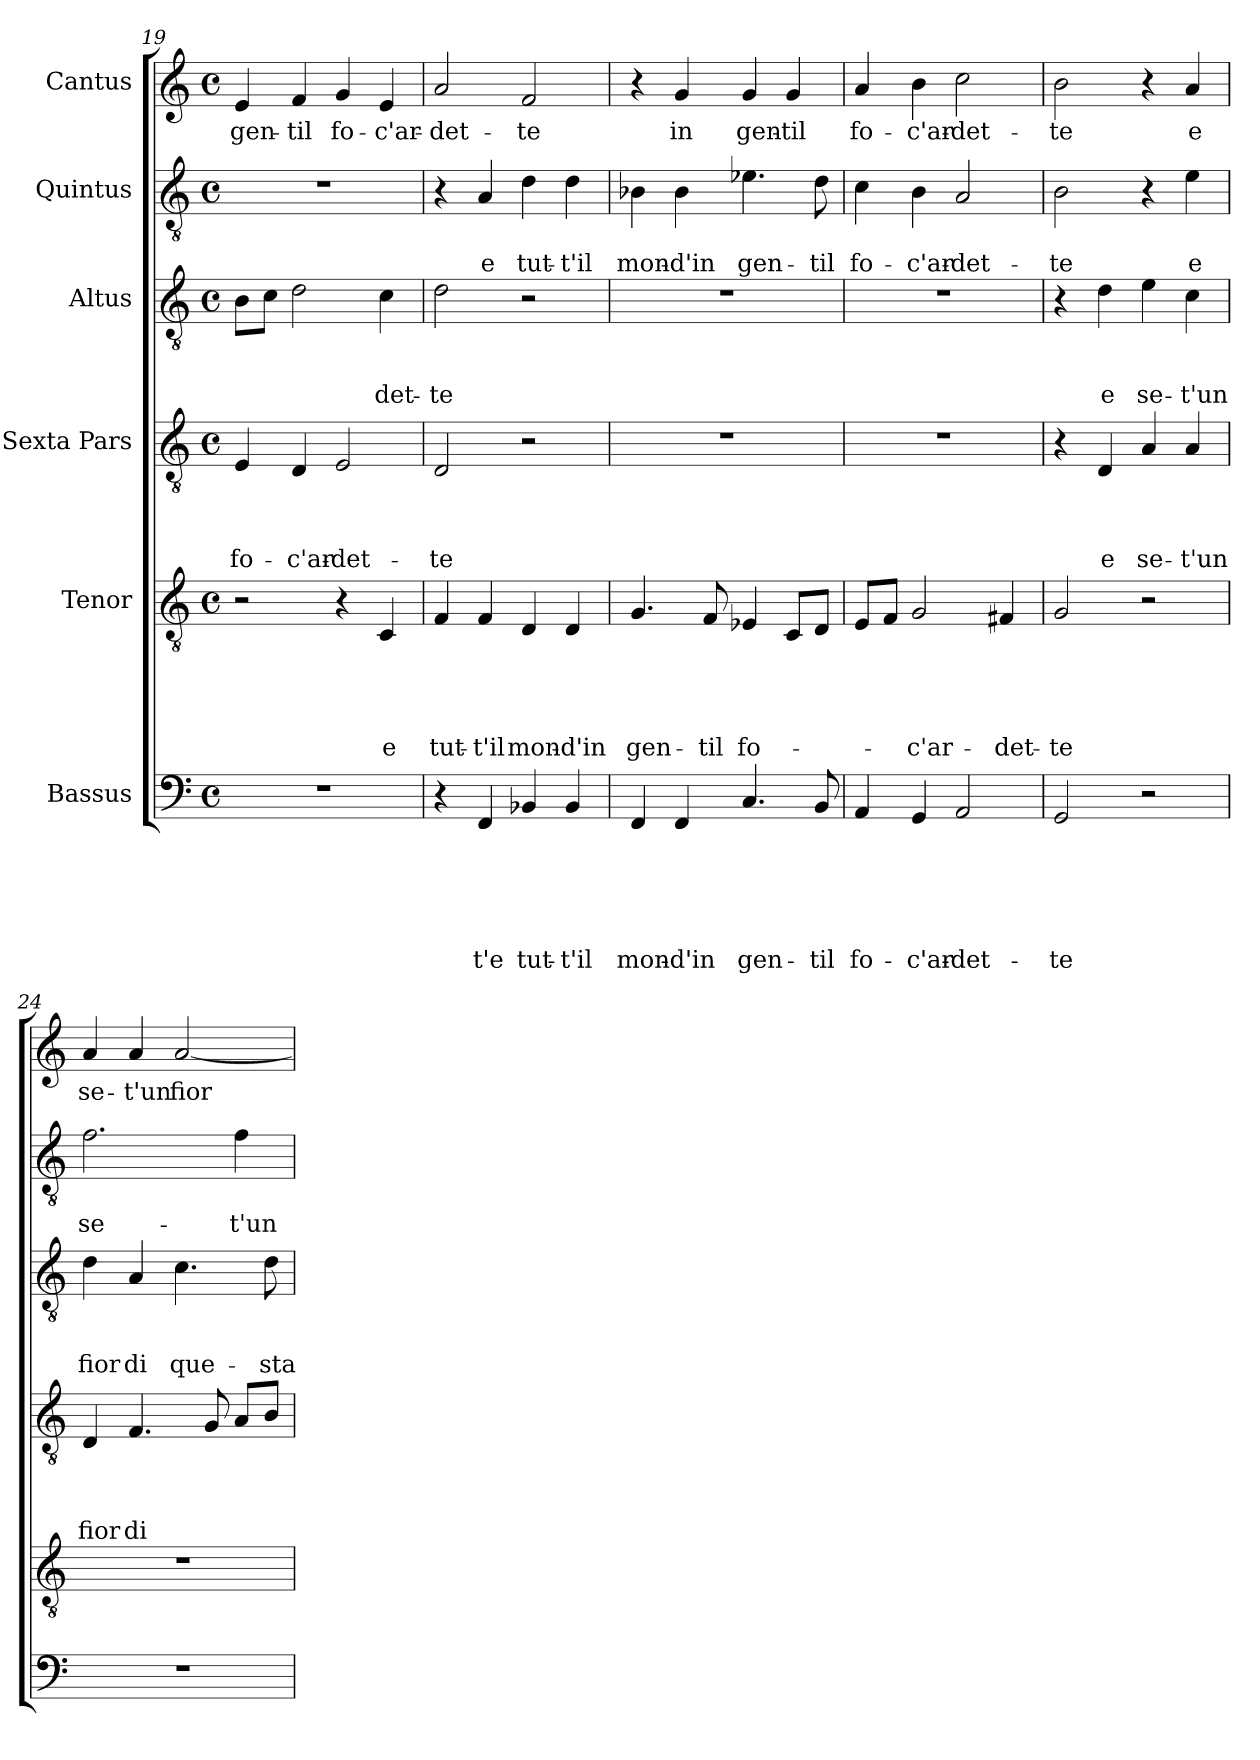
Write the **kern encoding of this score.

**kern	**text	**text	**text	**text	**text	**text	**kern	**text	**text	**text	**text	**text	**kern	**text	**text	**text	**text	**kern	**text	**text	**text	**kern	**text	**text	**kern	**text
*part6	*part6	*part6	*part6	*part6	*part6	*part6	*part5	*part5	*part5	*part5	*part5	*part5	*part4	*part4	*part4	*part4	*part4	*part3	*part3	*part3	*part3	*part2	*part2	*part2	*part1	*part1
*staff6	*staff6	*staff6	*staff6	*staff6	*staff6	*staff6	*staff5	*staff5	*staff5	*staff5	*staff5	*staff5	*staff4	*staff4	*staff4	*staff4	*staff4	*staff3	*staff3	*staff3	*staff3	*staff2	*staff2	*staff2	*staff1	*staff1
*I"Bassus	*	*	*	*	*	*	*I"Tenor	*	*	*	*	*	*I"Sexta Pars	*	*	*	*	*I"Altus	*	*	*	*I"Quintus	*	*	*I"Cantus	*
*clefF4	*	*	*	*	*	*	*clefGv2	*	*	*	*	*	*clefGv2	*	*	*	*	*clefGv2	*	*	*	*clefGv2	*	*	*clefG2	*
*k[]	*	*	*	*	*	*	*k[]	*	*	*	*	*	*k[]	*	*	*	*	*k[]	*	*	*	*k[]	*	*	*k[]	*
*C:	*	*	*	*	*	*	*C:	*	*	*	*	*	*C:	*	*	*	*	*C:	*	*	*	*C:	*	*	*C:	*
*M4/4	*	*	*	*	*	*	*M4/4	*	*	*	*	*	*M4/4	*	*	*	*	*M4/4	*	*	*	*M4/4	*	*	*M4/4	*
*met(c)	*	*	*	*	*	*	*met(c)	*	*	*	*	*	*met(c)	*	*	*	*	*met(c)	*	*	*	*met(c)	*	*	*met(c)	*
=19	=19	=19	=19	=19	=19	=19	=19	=19	=19	=19	=19	=19	=19	=19	=19	=19	=19	=19	=19	=19	=19	=19	=19	=19	=19	=19
1r	.	.	.	.	.	.	2r	.	.	.	.	.	4E/	.	.	.	fo-	8B\L	.	.	.	1r	.	.	4e/	gen-
.	.	.	.	.	.	.	.	.	.	.	.	.	.	.	.	.	.	8c\J	.	.	.	.	.	.	.	.
.	.	.	.	.	.	.	.	.	.	.	.	.	4D/	.	.	.	-c'ar-	2d\	.	.	.	.	.	.	4f/	-til
.	.	.	.	.	.	.	4r	.	.	.	.	.	2E/	.	.	.	-det-	.	.	.	.	.	.	.	4g/	fo-
.	.	.	.	.	.	.	4C/	.	.	.	.	e	.	.	.	.	.	4c\	.	.	-det-	.	.	.	4e/	-c'ar-
=20	=20	=20	=20	=20	=20	=20	=20	=20	=20	=20	=20	=20	=20	=20	=20	=20	=20	=20	=20	=20	=20	=20	=20	=20	=20	=20
4r	.	.	.	.	.	.	4F/	.	.	.	.	tut-	2D/	.	.	.	-te	2d\	.	.	-te	4r	.	.	2a/	-det-
4FF/	.	.	.	.	.	t'e	4F/	.	.	.	.	-t'il	.	.	.	.	.	.	.	.	.	4A/	.	e	.	.
4BB-/	.	.	.	.	.	tut-	4D/	.	.	.	.	mon-	2r	.	.	.	.	2r	.	.	.	4d\	.	tut-	2f/	-te
4BB-/	.	.	.	.	.	-t'il	4D/	.	.	.	.	-d'in	.	.	.	.	.	.	.	.	.	4d\	.	-t'il	.	.
!!LO:PB:g=z
=21	=21	=21	=21	=21	=21	=21	=21	=21	=21	=21	=21	=21	=21	=21	=21	=21	=21	=21	=21	=21	=21	=21	=21	=21	=21	=21
4FF/	.	.	.	.	.	mon-	4.G/	.	.	.	.	gen-	1r	.	.	.	.	1r	.	.	.	4B-\	.	mon-	4r	.
4FF/	.	.	.	.	.	-d'in	.	.	.	.	.	.	.	.	.	.	.	.	.	.	.	4B-\	.	-d'in	4g/	in
.	.	.	.	.	.	.	8F/	.	.	.	.	-til	.	.	.	.	.	.	.	.	.	.	.	.	.	.
4.C/	.	.	.	.	.	gen-	4E-/	.	.	.	.	fo-	.	.	.	.	.	.	.	.	.	4.e-\	.	gen-	4g/	gen-
.	.	.	.	.	.	.	8C/L	.	.	.	.	.	.	.	.	.	.	.	.	.	.	.	.	.	4g/	-til
8BB/	.	.	.	.	.	-til	8D/J	.	.	.	.	.	.	.	.	.	.	.	.	.	.	8d\	.	-til	.	.
=22	=22	=22	=22	=22	=22	=22	=22	=22	=22	=22	=22	=22	=22	=22	=22	=22	=22	=22	=22	=22	=22	=22	=22	=22	=22	=22
4AA/	.	.	.	.	.	fo-	8E/L	.	.	.	.	.	1r	.	.	.	.	1r	.	.	.	4c\	.	fo-	4a/	fo-
.	.	.	.	.	.	.	8F/J	.	.	.	.	.	.	.	.	.	.	.	.	.	.	.	.	.	.	.
4GG/	.	.	.	.	.	-c'ar-	2G/	.	.	.	.	-c'ar-	.	.	.	.	.	.	.	.	.	4B\	.	-c'ar-	4b\	-c'ar-
2AA/	.	.	.	.	.	-det-	.	.	.	.	.	.	.	.	.	.	.	.	.	.	.	2A/	.	-det-	2cc\	-det-
.	.	.	.	.	.	.	4F#/	.	.	.	.	-det-	.	.	.	.	.	.	.	.	.	.	.	.	.	.
=23	=23	=23	=23	=23	=23	=23	=23	=23	=23	=23	=23	=23	=23	=23	=23	=23	=23	=23	=23	=23	=23	=23	=23	=23	=23	=23
2GG/	.	.	.	.	.	-te	2G/	.	.	.	.	-te	4r	.	.	.	.	4r	.	.	.	2B\	.	-te	2b\	-te
.	.	.	.	.	.	.	.	.	.	.	.	.	4D/	.	.	.	e	4d\	.	.	e	.	.	.	.	.
2r	.	.	.	.	.	.	2r	.	.	.	.	.	4A/	.	.	.	se-	4e\	.	.	se-	4r	.	.	4r	.
.	.	.	.	.	.	.	.	.	.	.	.	.	4A/	.	.	.	-t'un	4c\	.	.	-t'un	4e\	.	e	4a/	e
=24	=24	=24	=24	=24	=24	=24	=24	=24	=24	=24	=24	=24	=24	=24	=24	=24	=24	=24	=24	=24	=24	=24	=24	=24	=24	=24
1r	.	.	.	.	.	.	1r	.	.	.	.	.	4D/	.	.	.	fior	4d\	.	.	fior	2.f\	.	se-	4a/	se-
.	.	.	.	.	.	.	.	.	.	.	.	.	4.F/	.	.	.	di	4A/	.	.	di	.	.	.	4a/	-t'un
.	.	.	.	.	.	.	.	.	.	.	.	.	.	.	.	.	.	4.c\	.	.	que-	.	.	.	[2a/	fior
.	.	.	.	.	.	.	.	.	.	.	.	.	8G/	.	.	.	.	.	.	.	.	.	.	.	.	.
.	.	.	.	.	.	.	.	.	.	.	.	.	8A/L	.	.	.	.	.	.	.	.	4f\	.	-t'un	.	.
.	.	.	.	.	.	.	.	.	.	.	.	.	8B/J	.	.	.	.	8d\	.	.	-sta	.	.	.	.	.
=	=	=	=	=	=	=	=	=	=	=	=	=	=	=	=	=	=	=	=	=	=	=	=	=	=	=
*-	*-	*-	*-	*-	*-	*-	*-	*-	*-	*-	*-	*-	*-	*-	*-	*-	*-	*-	*-	*-	*-	*-	*-	*-	*-	*-
